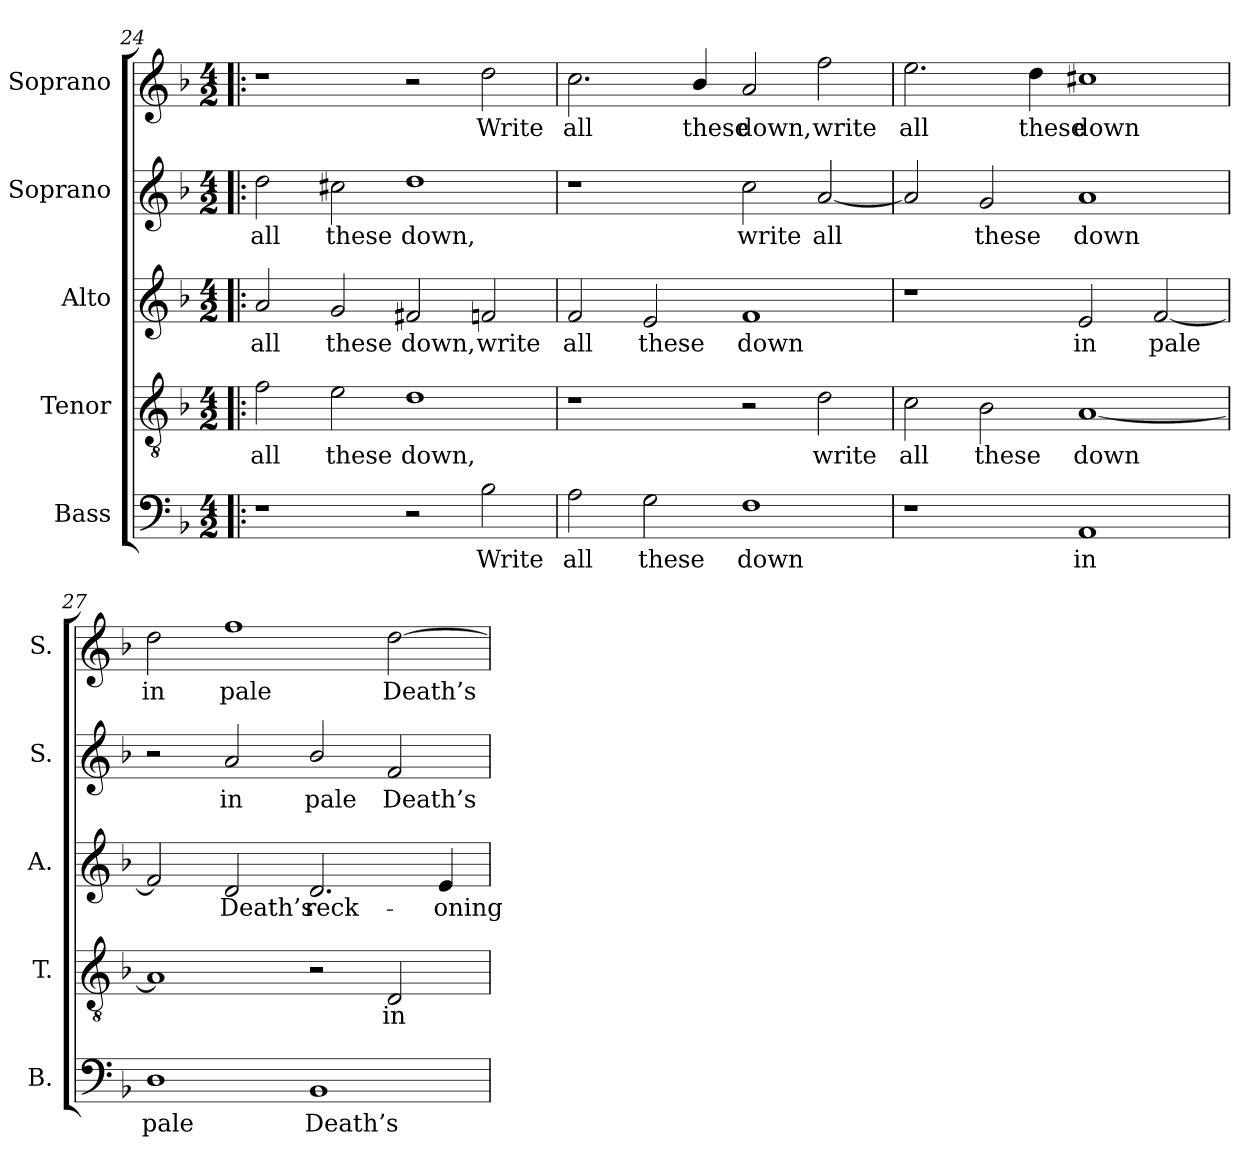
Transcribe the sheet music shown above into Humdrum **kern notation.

**kern	**text	**kern	**text	**kern	**text	**kern	**text	**kern	**text
*part5	*part5	*part4	*part4	*part3	*part3	*part2	*part2	*part1	*part1
*staff5	*staff5	*staff4	*staff4	*staff3	*staff3	*staff2	*staff2	*staff1	*staff1
*I"Bass	*	*I"Tenor	*	*I"Alto	*	*I"Soprano	*	*I"Soprano	*
*I'B.	*	*I'T.	*	*I'A.	*	*I'S.	*	*I'S.	*
!!LO:PB:g=z
*clefF4	*	*clefGv2	*	*clefG2	*	*clefG2	*	*clefG2	*
*	*	*ITrd7c12	*	*	*	*	*	*	*
*k[b-]	*	*k[b-]	*	*k[b-]	*	*k[b-]	*	*k[b-]	*
*F:	*	*F:	*	*F:	*	*F:	*	*F:	*
*M4/2	*	*M4/2	*	*M4/2	*	*M4/2	*	*M4/2	*
=24!|:	=24!|:	=24!|:	=24!|:	=24!|:	=24!|:	=24!|:	=24!|:	=24!|:	=24!|:
!	!	!	!LO:LY:b:color=#000000	!	!	!	!	!	!
!	!	!	!	!	!LO:LY:b:color=#000000	!	!	!	!
!	!	!	!	!	!	!	!LO:LY:b:color=#000000	!	!
1r	.	2Fi\	all	2ai/	all	2ddi\	all	1r	.
!	!	!	!LO:LY:b:color=#000000	!	!	!	!	!	!
!	!	!	!	!	!LO:LY:b:color=#000000	!	!	!	!
!	!	!	!	!	!	!	!LO:LY:b:color=#000000	!	!
.	.	2Ei\	these	2gi/	these	2cc#Xi\	these	.	.
!	!	!	!LO:LY:b:color=#000000	!	!	!	!	!	!
!	!	!	!	!	!LO:LY:b:color=#000000	!	!	!	!
!	!	!	!	!	!	!	!LO:LY:b:color=#000000	!	!
2r	.	1Di	down,	2f#Xi/	down,	1ddi	down,	2r	.
!	!LO:LY:b:color=#000000	!	!	!	!	!	!	!	!
!	!	!	!	!	!LO:LY:b:color=#000000	!	!	!	!
!	!	!	!	!	!	!	!	!	!LO:LY:b:color=#000000
2B-i\	Write	.	.	2fni/	write	.	.	2ddi\	Write
=25	=25	=25	=25	=25	=25	=25	=25	=25	=25
!	!LO:LY:b:color=#000000	!	!	!	!	!	!	!	!
!	!	!	!	!	!LO:LY:b:color=#000000	!	!	!	!
!	!	!	!	!	!	!	!	!	!LO:LY:b:color=#000000
2Ai\	all	1r	.	2fi/	all	1r	.	2.cci\	all
!	!LO:LY:b:color=#000000	!	!	!	!	!	!	!	!
!	!	!	!	!	!LO:LY:b:color=#000000	!	!	!	!
2Gi\	these	.	.	2ei/	these	.	.	.	.
!	!	!	!	!	!	!	!	!	!LO:LY:b:color=#000000
.	.	.	.	.	.	.	.	4b-i/	these
!	!LO:LY:b:color=#000000	!	!	!	!	!	!	!	!
!	!	!	!	!	!LO:LY:b:color=#000000	!	!	!	!
!	!	!	!	!	!	!	!LO:LY:b:color=#000000	!	!
!	!	!	!	!	!	!	!	!	!LO:LY:b:color=#000000
1Fi	down	2r	.	1fi	down	2cci\	write	2ai/	down,
!	!	!	!LO:LY:b:color=#000000	!	!	!	!	!	!
!	!	!	!	!	!	!	!LO:LY:b:color=#000000	!	!
!	!	!	!	!	!	!	!	!	!LO:LY:b:color=#000000
.	.	2Di\	write	.	.	[2ai/	all	2ffi\	write
=26	=26	=26	=26	=26	=26	=26	=26	=26	=26
!	!	!	!LO:LY:b:color=#000000	!	!	!	!	!	!
!	!	!	!	!	!	!	!	!	!LO:LY:b:color=#000000
1r	.	2Ci\	all	1r	.	2ai/]	.	2.eei\	all
!	!	!	!LO:LY:b:color=#000000	!	!	!	!	!	!
!	!	!	!	!	!	!	!LO:LY:b:color=#000000	!	!
.	.	2BB-i\	these	.	.	2gi/	these	.	.
!	!	!	!	!	!	!	!	!	!LO:LY:b:color=#000000
.	.	.	.	.	.	.	.	4ddi\	these
!	!LO:LY:b:color=#000000	!	!	!	!	!	!	!	!
!	!	!	!LO:LY:b:color=#000000	!	!	!	!	!	!
!	!	!	!	!	!LO:LY:b:color=#000000	!	!	!	!
!	!	!	!	!	!	!	!LO:LY:b:color=#000000	!	!
!	!	!	!	!	!	!	!	!	!LO:LY:b:color=#000000
1AAi	in	[1AAi	down	2ei/	in	1ai	down	1cc#Xi	down
!	!	!	!	!	!LO:LY:b:color=#000000	!	!	!	!
.	.	.	.	[2fi/	pale	.	.	.	.
=27	=27	=27	=27	=27	=27	=27	=27	=27	=27
!	!LO:LY:b:color=#000000	!	!	!	!	!	!	!	!
!	!	!	!	!	!	!	!	!	!LO:LY:b:color=#000000
1Di	pale	1AAi]	.	2fi/]	.	2r	.	2ddi\	in
!	!	!	!	!	!LO:LY:b:color=#000000	!	!	!	!
!	!	!	!	!	!	!	!LO:LY:b:color=#000000	!	!
!	!	!	!	!	!	!	!	!	!LO:LY:b:color=#000000
.	.	.	.	2di/	Death’s	2ai/	in	1ffi	pale
!	!LO:LY:b:color=#000000	!	!	!	!	!	!	!	!
!	!	!	!	!	!LO:LY:b:color=#000000	!	!	!	!
!	!	!	!	!	!	!	!LO:LY:b:color=#000000	!	!
1BB-i	Death’s	2r	.	2.di/	reck-	2b-i/	pale	.	.
!	!	!	!LO:LY:b:color=#000000	!	!	!	!	!	!
!	!	!	!	!	!	!	!LO:LY:b:color=#000000	!	!
!	!	!	!	!	!	!	!	!	!LO:LY:b:color=#000000
.	.	2DDi/	in	.	.	2fi/	Death’s	[2ddi\	Death’s
!	!	!	!	!	!LO:LY:b:color=#000000	!	!	!	!
.	.	.	.	4ei/	-oning	.	.	.	.
=	=	=	=	=	=	=	=	=	=
*-	*-	*-	*-	*-	*-	*-	*-	*-	*-
